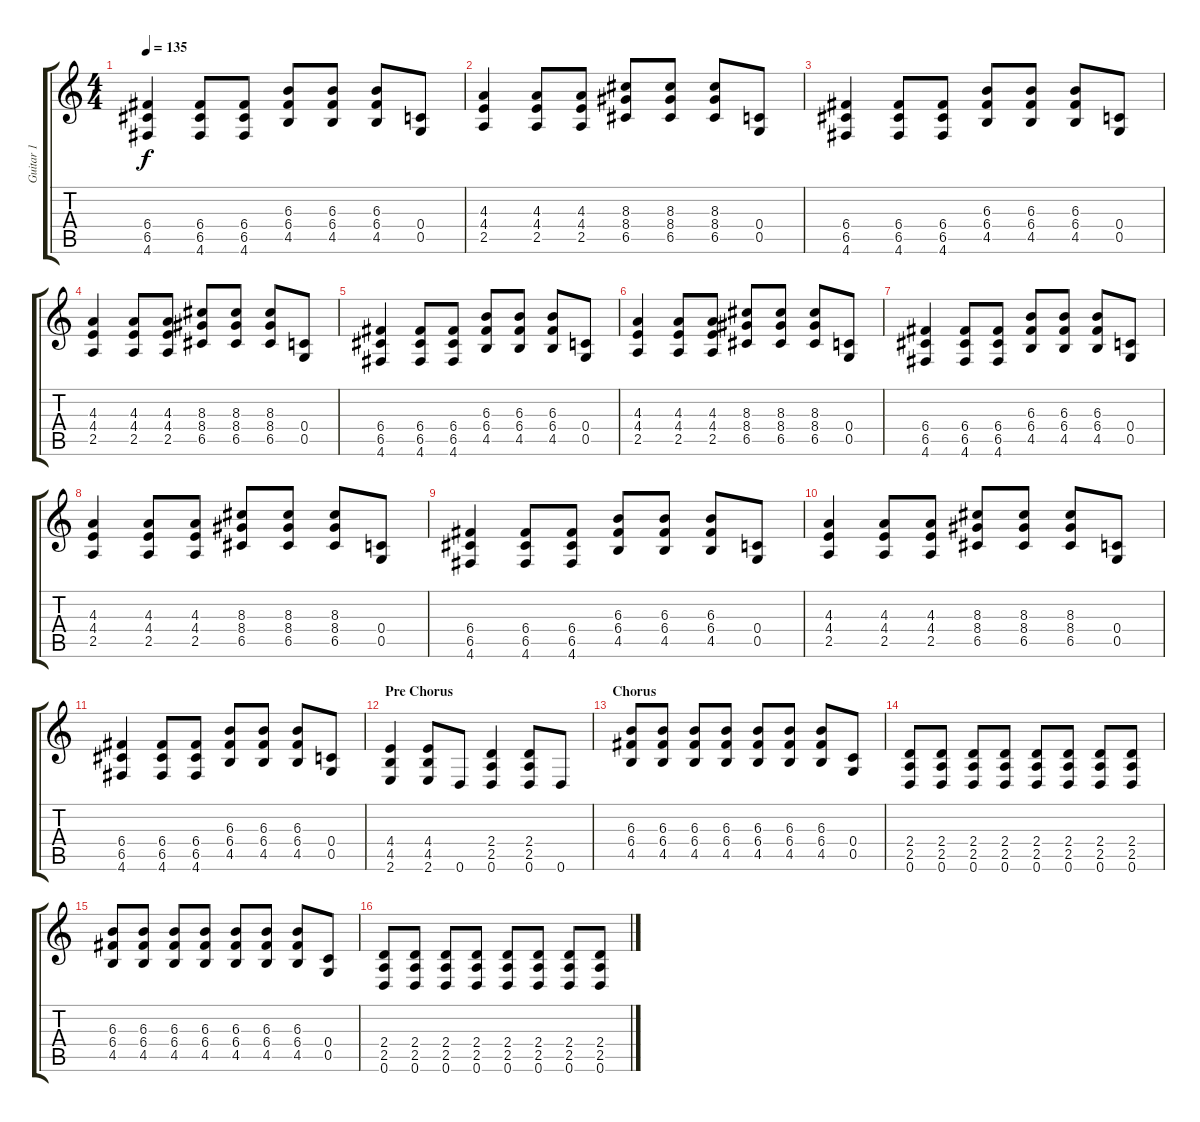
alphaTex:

\track ("Guitar 1" "Guitar 1") {instrument distortionguitar}
\staff {score tabs}
\tuning (D4 A3 F3 C3 G2 D2) {hide}
\ts (4 4)
\tempo 135
\clef g2
\ks c
(6.4 6.5 4.6).4{dy f} (6.4 6.5 4.6).8 (6.4 6.5 4.6).8 (6.3 6.4 4.5).8 (6.3 6.4 4.5).8 (6.3 6.4 4.5).8 (0.4 0.5).8 |
(4.3 4.4 2.5).4 (4.3 4.4 2.5).8 (4.3 4.4 2.5).8 (8.3 8.4 6.5).8 (8.3 8.4 6.5).8 (8.3 8.4 6.5).8 (0.4 0.5).8 |
(6.4 6.5 4.6).4 (6.4 6.5 4.6).8 (6.4 6.5 4.6).8 (6.3 6.4 4.5).8 (6.3 6.4 4.5).8 (6.3 6.4 4.5).8 (0.4 0.5).8 |
(4.3 4.4 2.5).4 (4.3 4.4 2.5).8 (4.3 4.4 2.5).8 (8.3 8.4 6.5).8 (8.3 8.4 6.5).8 (8.3 8.4 6.5).8 (0.4 0.5).8 |
(6.4 6.5 4.6).4 (6.4 6.5 4.6).8 (6.4 6.5 4.6).8 (6.3 6.4 4.5).8 (6.3 6.4 4.5).8 (6.3 6.4 4.5).8 (0.4 0.5).8 |
(4.3 4.4 2.5).4 (4.3 4.4 2.5).8 (4.3 4.4 2.5).8 (8.3 8.4 6.5).8 (8.3 8.4 6.5).8 (8.3 8.4 6.5).8 (0.4 0.5).8 |
(6.4 6.5 4.6).4 (6.4 6.5 4.6).8 (6.4 6.5 4.6).8 (6.3 6.4 4.5).8 (6.3 6.4 4.5).8 (6.3 6.4 4.5).8 (0.4 0.5).8 |
(4.3 4.4 2.5).4 (4.3 4.4 2.5).8 (4.3 4.4 2.5).8 (8.3 8.4 6.5).8 (8.3 8.4 6.5).8 (8.3 8.4 6.5).8 (0.4 0.5).8 |
(6.4 6.5 4.6).4 (6.4 6.5 4.6).8 (6.4 6.5 4.6).8 (6.3 6.4 4.5).8 (6.3 6.4 4.5).8 (6.3 6.4 4.5).8 (0.4 0.5).8 |
(4.3 4.4 2.5).4 (4.3 4.4 2.5).8 (4.3 4.4 2.5).8 (8.3 8.4 6.5).8 (8.3 8.4 6.5).8 (8.3 8.4 6.5).8 (0.4 0.5).8 |
(6.4 6.5 4.6).4 (6.4 6.5 4.6).8 (6.4 6.5 4.6).8 (6.3 6.4 4.5).8 (6.3 6.4 4.5).8 (6.3 6.4 4.5).8 (0.4 0.5).8 |
\section ("" "Pre Chorus")
(4.4 4.5 2.6).4 (4.4 4.5 2.6).8 0.6.8 (2.4 2.5 0.6).4 (2.4 2.5 0.6).8 0.6.8 |
\section ("" "Chorus")
(6.3 6.4 4.5).8 (6.3 6.4 4.5).8 (6.3 6.4 4.5).8 (6.3 6.4 4.5).8 (6.3 6.4 4.5).8 (6.3 6.4 4.5).8 (6.3 6.4 4.5).8 (0.4 0.5).8 |
(2.4 2.5 0.6).8 (2.4 2.5 0.6).8 (2.4 2.5 0.6).8 (2.4 2.5 0.6).8 (2.4 2.5 0.6).8 (2.4 2.5 0.6).8 (2.4 2.5 0.6).8 (2.4 2.5 0.6).8 |
(6.3 6.4 4.5).8 (6.3 6.4 4.5).8 (6.3 6.4 4.5).8 (6.3 6.4 4.5).8 (6.3 6.4 4.5).8 (6.3 6.4 4.5).8 (6.3 6.4 4.5).8 (0.4 0.5).8 |
(2.4 2.5 0.6).8 (2.4 2.5 0.6).8 (2.4 2.5 0.6).8 (2.4 2.5 0.6).8 (2.4 2.5 0.6).8 (2.4 2.5 0.6).8 (2.4 2.5 0.6).8 (2.4 2.5 0.6).8
